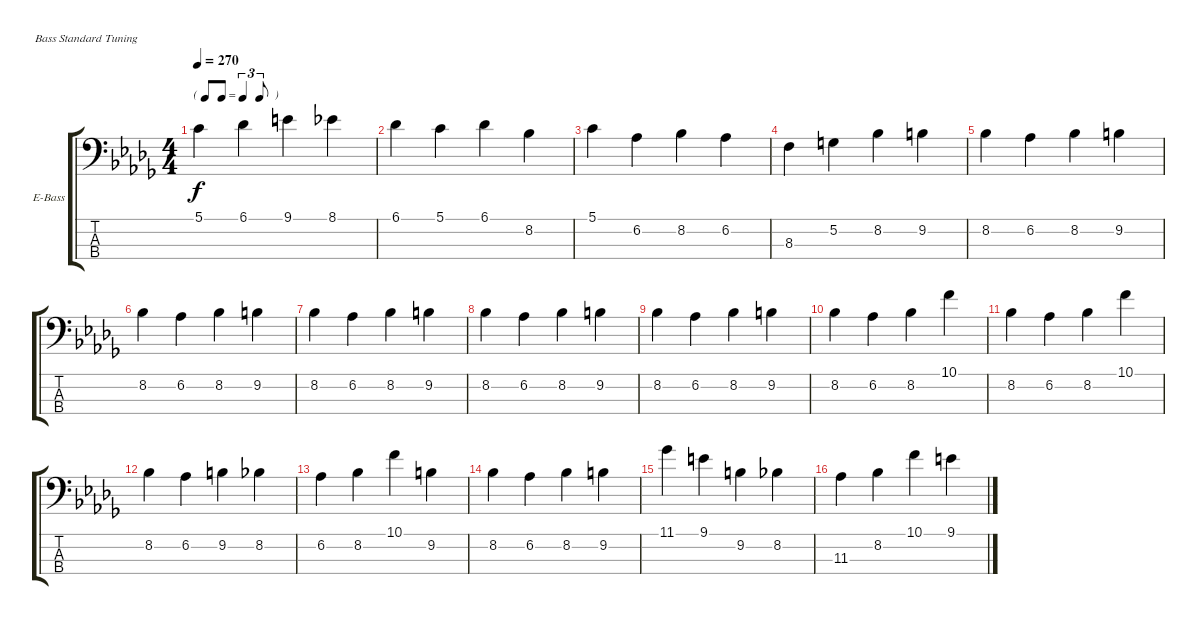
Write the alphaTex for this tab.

\defaultSystemsLayout 4
\bracketExtendMode groupsimilarinstruments
\firstSystemTrackNameOrientation horizontal
\otherSystemsTrackNameOrientation horizontal
\track ("Electric Bass" "E-Bass") {multiBarRest instrument electricbassfinger}
\staff {score tabs}
\tuning (G2 D2 A1 E1)
\ts (4 4)
\tf triplet8th
\tempo 270
\clef f4
\ks bbminor
5.1.4{dy f} 6.1.4 9.1.4 8.1.4 |
6.1.4 5.1.4 6.1.4 8.2.4 |
5.1.4 6.2.4 8.2.4 6.2.4 |
8.3.4 5.2.4 8.2.4 9.2.4 |
8.2.4 6.2.4 8.2.4 9.2.4 |
8.2.4 6.2.4 8.2.4 9.2.4 |
8.2.4 6.2.4 8.2.4 9.2.4 |
8.2.4 6.2.4 8.2.4 9.2.4 |
8.2.4 6.2.4 8.2.4 9.2.4 |
8.2.4 6.2.4 8.2.4 10.1.4 |
8.2.4 6.2.4 8.2.4 10.1.4 |
8.2.4 6.2.4 9.2.4 8.2.4 |
6.2.4 8.2.4 10.1.4 9.2.4 |
8.2.4 6.2.4 8.2.4 9.2.4 |
11.1.4 9.1.4 9.2.4 8.2.4 |
11.3.4 8.2.4 10.1.4 9.1.4
